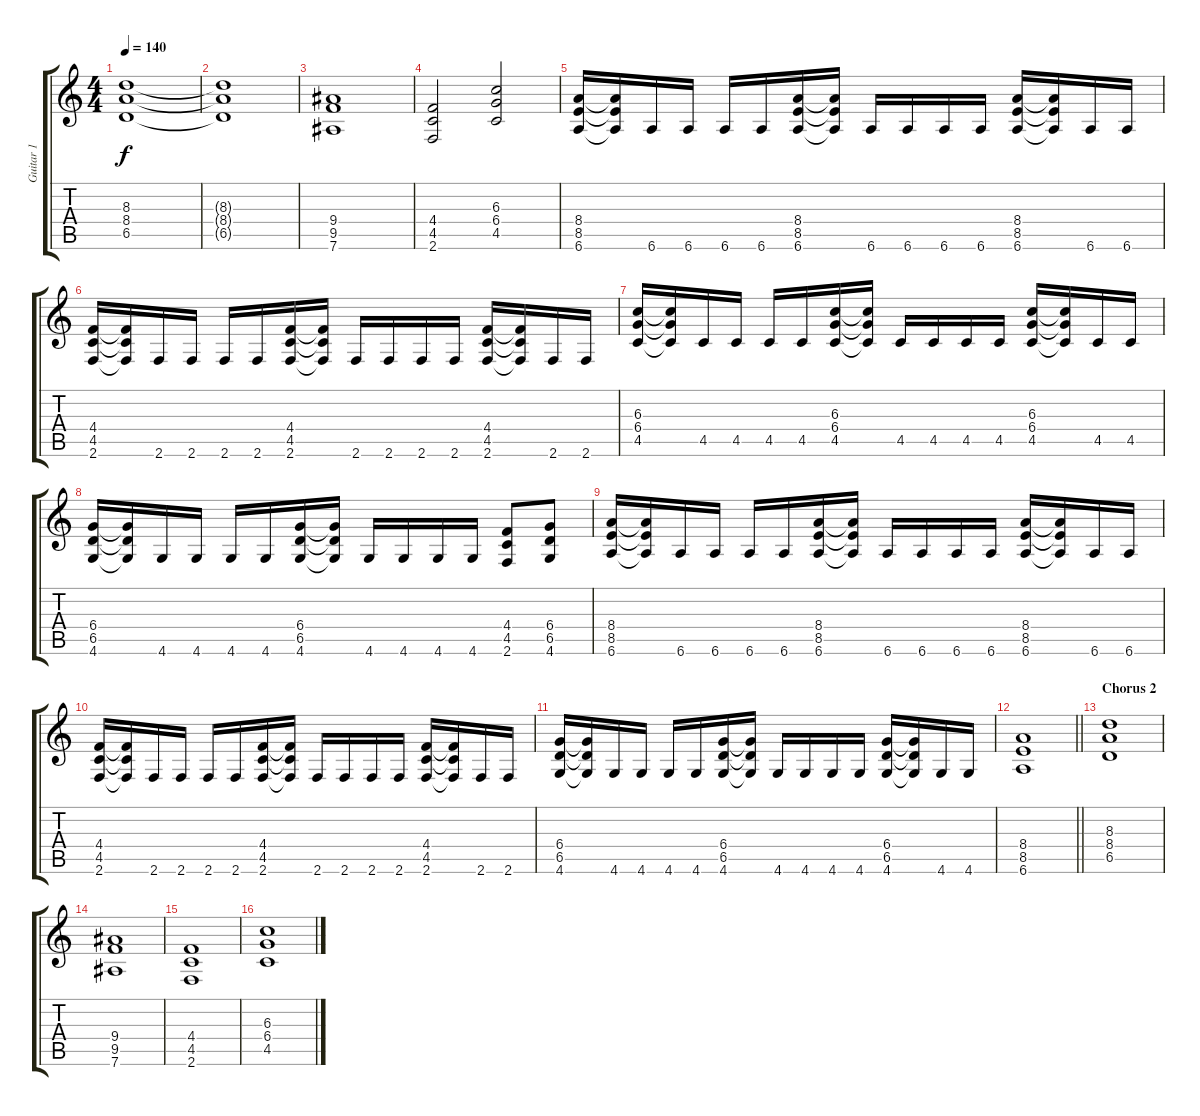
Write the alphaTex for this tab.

\track ("Guitar 1" "Guitar 1") {instrument distortionguitar}
\staff {score tabs}
\tuning (Eb4 Bb3 Gb3 Db3 Ab2 Eb2) {hide}
\ts (4 4)
\tempo 140
\clef g2
\ks c
(8.3 8.4 6.5).1{dy f} |
(8.3{t} 8.4{t} 6.5{t}).1 |
(9.4 9.5 7.6).1 |
(4.4 4.5 2.6).2 (6.3 6.4 4.5).2 |
(8.4 8.5 6.6).16 (8.4{t} 8.5{t} 6.6{t}).16 6.6.16 6.6.16 6.6.16 6.6.16 (8.4 8.5 6.6).16 (8.4{t} 8.5{t} 6.6{t}).16 6.6.16 6.6.16 6.6.16 6.6.16 (8.4 8.5 6.6).16 (8.4{t} 8.5{t} 6.6{t}).16 6.6.16 6.6.16 |
(4.4 4.5 2.6).16 (4.4{t} 4.5{t} 2.6{t}).16 2.6.16 2.6.16 2.6.16 2.6.16 (4.4 4.5 2.6).16 (4.4{t} 4.5{t} 2.6{t}).16 2.6.16 2.6.16 2.6.16 2.6.16 (4.4 4.5 2.6).16 (4.4{t} 4.5{t} 2.6{t}).16 2.6.16 2.6.16 |
(6.3 6.4 4.5).16 (6.3{t} 6.4{t} 4.5{t}).16 4.5.16 4.5.16 4.5.16 4.5.16 (6.3 6.4 4.5).16 (6.3{t} 6.4{t} 4.5{t}).16 4.5.16 4.5.16 4.5.16 4.5.16 (6.3 6.4 4.5).16 (6.3{t} 6.4{t} 4.5{t}).16 4.5.16 4.5.16 |
(6.4 6.5 4.6).16 (6.4{t} 6.5{t} 4.6{t}).16 4.6.16 4.6.16 4.6.16 4.6.16 (6.4 6.5 4.6).16 (6.4{t} 6.5{t} 4.6{t}).16 4.6.16 4.6.16 4.6.16 4.6.16 (4.4 4.5 2.6).8 (6.4 6.5 4.6).8 |
(8.4 8.5 6.6).16 (8.4{t} 8.5{t} 6.6{t}).16 6.6.16 6.6.16 6.6.16 6.6.16 (8.4 8.5 6.6).16 (8.4{t} 8.5{t} 6.6{t}).16 6.6.16 6.6.16 6.6.16 6.6.16 (8.4 8.5 6.6).16 (8.4{t} 8.5{t} 6.6{t}).16 6.6.16 6.6.16 |
(4.4 4.5 2.6).16 (4.4{t} 4.5{t} 2.6{t}).16 2.6.16 2.6.16 2.6.16 2.6.16 (4.4 4.5 2.6).16 (4.4{t} 4.5{t} 2.6{t}).16 2.6.16 2.6.16 2.6.16 2.6.16 (4.4 4.5 2.6).16 (4.4{t} 4.5{t} 2.6{t}).16 2.6.16 2.6.16 |
(6.4 6.5 4.6).16 (6.4{t} 6.5{t} 4.6{t}).16 4.6.16 4.6.16 4.6.16 4.6.16 (6.4 6.5 4.6).16 (6.4{t} 6.5{t} 4.6{t}).16 4.6.16 4.6.16 4.6.16 4.6.16 (6.4 6.5 4.6).16 (6.4{t} 6.5{t} 4.6{t}).16 4.6.16 4.6.16 |
\barLineRight lightlight
(8.4 8.5 6.6).1 |
\section ("" "Chorus 2")
(8.3 8.4 6.5).1 |
(9.4 9.5 7.6).1 |
(4.4 4.5 2.6).1 |
(6.3 6.4 4.5).1
